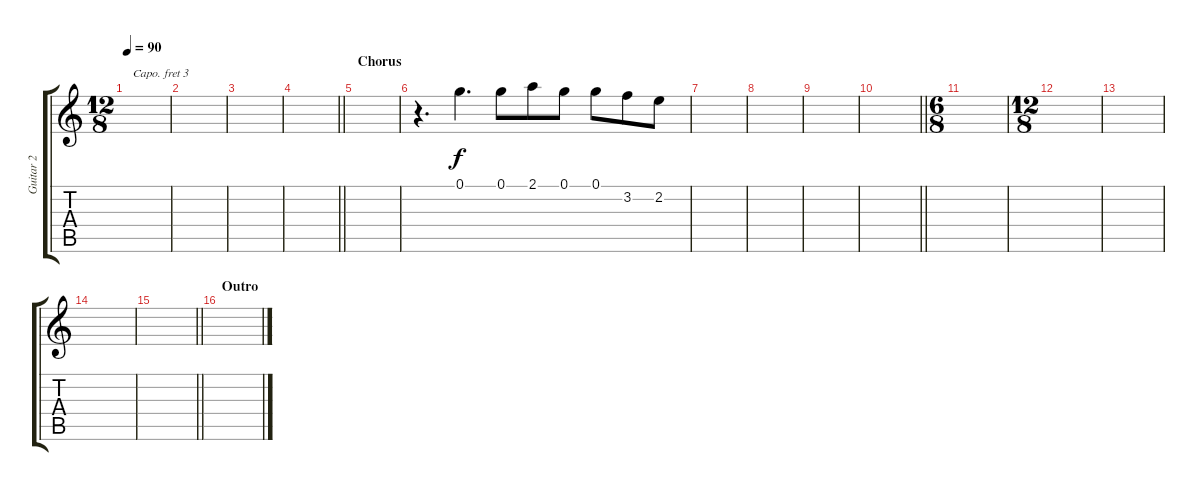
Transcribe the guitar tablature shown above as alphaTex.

\track ("Guitar 2" "Guitar 2") {instrument acousticguitarsteel}
\staff {score tabs}
\capo 3
\tuning (E4 B3 G3 D3 A2 E2) {hide}
\ts (12 8)
\tempo 90
\clef g2
\ks c
|
|
|
\barLineRight lightlight
|
\section ("" "Chorus")
|
r.4{d} 0.1.4{d volume 13} 0.1.8 2.1.8 0.1.8{volume 11} 0.1.8 3.2.8 2.2.8 |
|
|
|
\barLineRight lightlight
|
\ts (6 8)
|
\ts (12 8)
|
|
|
\barLineRight lightlight
|
\section ("" "Outro")
